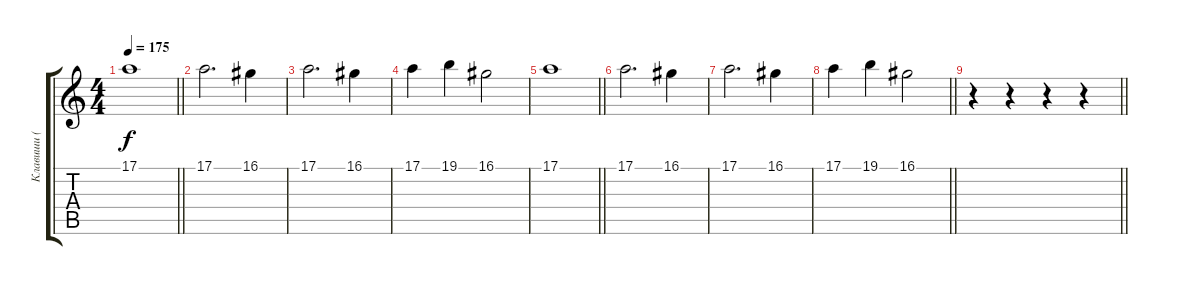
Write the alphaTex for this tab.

\track ("Клавиши ( Сэмпл Скрипки ) 1" "Клавиши ( ") {instrument stringensemble1}
\staff {score tabs}
\tuning (E4 B3 G3 D3 A2 E2) {hide}
\ts (4 4)
\tempo 175
\clef g2
\barLineRight lightlight
\ks c
17.1.1{dy f} |
\section ("" "")
17.1.2{d} 16.1.4 |
17.1.2{d} 16.1.4 |
17.1.4 19.1.4 16.1.2 |
\barLineRight lightlight
17.1.1 |
\section ("" "")
17.1.2{d} 16.1.4 |
17.1.2{d} 16.1.4 |
\barLineRight lightlight
17.1.4 19.1.4 16.1.2 |
\barLineRight lightlight
r.4 r.4 r.4 r.4
